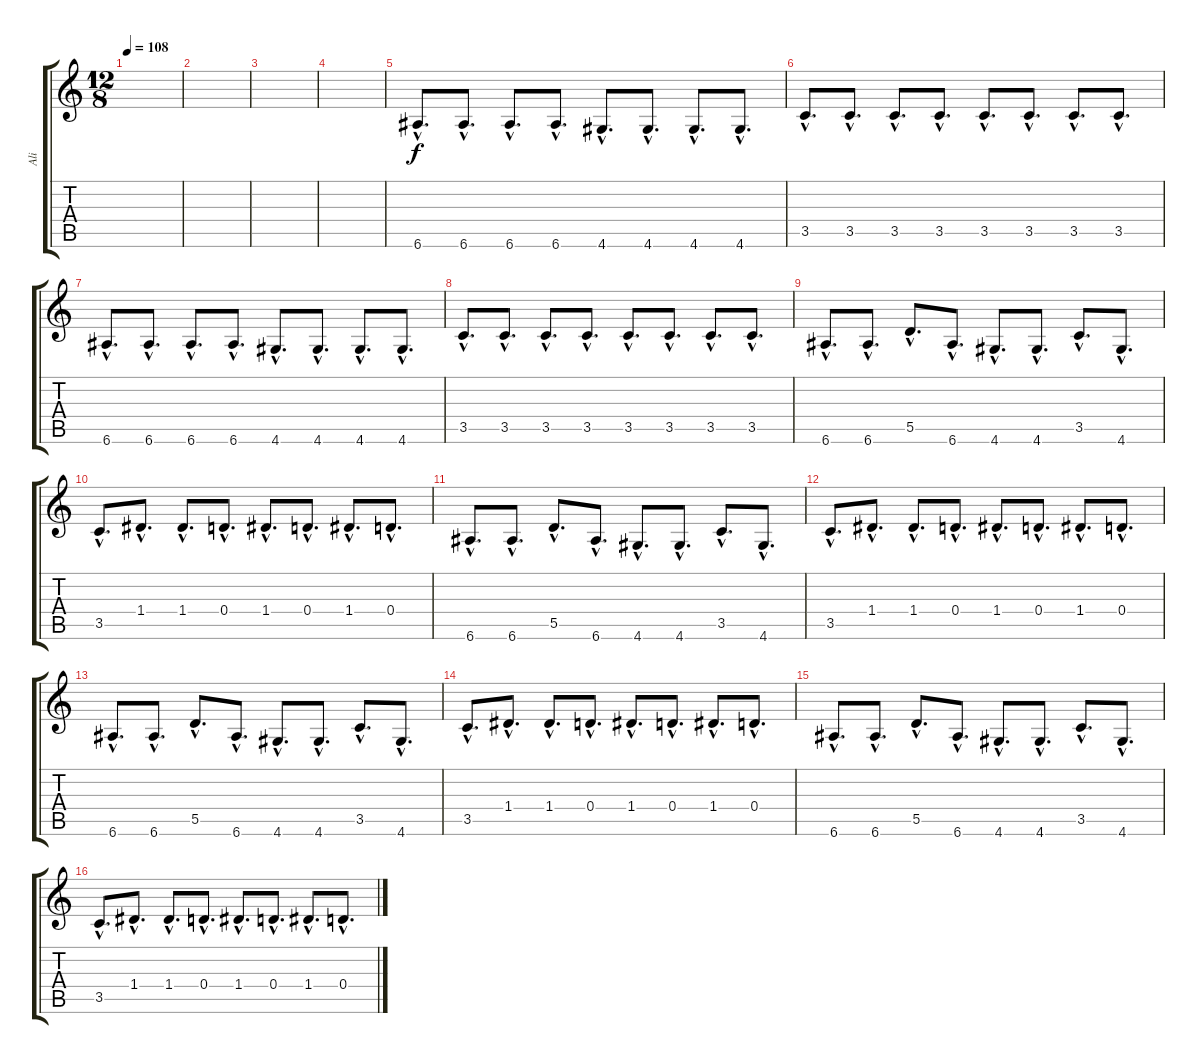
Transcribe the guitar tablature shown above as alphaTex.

\track ("Ali" "Ali") {instrument acousticbass}
\staff {score tabs}
\tuning (E4 B3 G3 D3 A2 E2) {hide}
\ts (12 8)
\tempo 108
\clef g2
\ks c
|
|
|
|
6.6{hac}.8{d} 6.6{hac}.8{d} 6.6{hac}.8{d} 6.6{hac}.8{d} 4.6{hac}.8{d} 4.6{hac}.8{d} 4.6{hac}.8{d} 4.6{hac}.8{d} |
3.5{hac}.8{d} 3.5{hac}.8{d} 3.5{hac}.8{d} 3.5{hac}.8{d} 3.5{hac}.8{d} 3.5{hac}.8{d} 3.5{hac}.8{d} 3.5{hac}.8{d} |
6.6{hac}.8{d} 6.6{hac}.8{d} 6.6{hac}.8{d} 6.6{hac}.8{d} 4.6{hac}.8{d} 4.6{hac}.8{d} 4.6{hac}.8{d} 4.6{hac}.8{d} |
3.5{hac}.8{d} 3.5{hac}.8{d} 3.5{hac}.8{d} 3.5{hac}.8{d} 3.5{hac}.8{d} 3.5{hac}.8{d} 3.5{hac}.8{d} 3.5{hac}.8{d} |
6.6{hac}.8{d} 6.6{hac}.8{d} 5.5{hac}.8{d} 6.6{hac}.8{d} 4.6{hac}.8{d} 4.6{hac}.8{d} 3.5{hac}.8{d} 4.6{hac}.8{d} |
3.5{hac}.8{d} 1.4{hac}.8{d} 1.4{hac}.8{d} 0.4{hac}.8{d} 1.4{hac}.8{d} 0.4{hac}.8{d} 1.4{hac}.8{d} 0.4{hac}.8{d} |
6.6{hac}.8{d} 6.6{hac}.8{d} 5.5{hac}.8{d} 6.6{hac}.8{d} 4.6{hac}.8{d} 4.6{hac}.8{d} 3.5{hac}.8{d} 4.6{hac}.8{d} |
3.5{hac}.8{d} 1.4{hac}.8{d} 1.4{hac}.8{d} 0.4{hac}.8{d} 1.4{hac}.8{d} 0.4{hac}.8{d} 1.4{hac}.8{d} 0.4{hac}.8{d} |
6.6{hac}.8{d} 6.6{hac}.8{d} 5.5{hac}.8{d} 6.6{hac}.8{d} 4.6{hac}.8{d} 4.6{hac}.8{d} 3.5{hac}.8{d} 4.6{hac}.8{d} |
3.5{hac}.8{d} 1.4{hac}.8{d} 1.4{hac}.8{d} 0.4{hac}.8{d} 1.4{hac}.8{d} 0.4{hac}.8{d} 1.4{hac}.8{d} 0.4{hac}.8{d} |
6.6{hac}.8{d} 6.6{hac}.8{d} 5.5{hac}.8{d} 6.6{hac}.8{d} 4.6{hac}.8{d} 4.6{hac}.8{d} 3.5{hac}.8{d} 4.6{hac}.8{d} |
3.5{hac}.8{d} 1.4{hac}.8{d} 1.4{hac}.8{d} 0.4{hac}.8{d} 1.4{hac}.8{d} 0.4{hac}.8{d} 1.4{hac}.8{d} 0.4{hac}.8{d}
